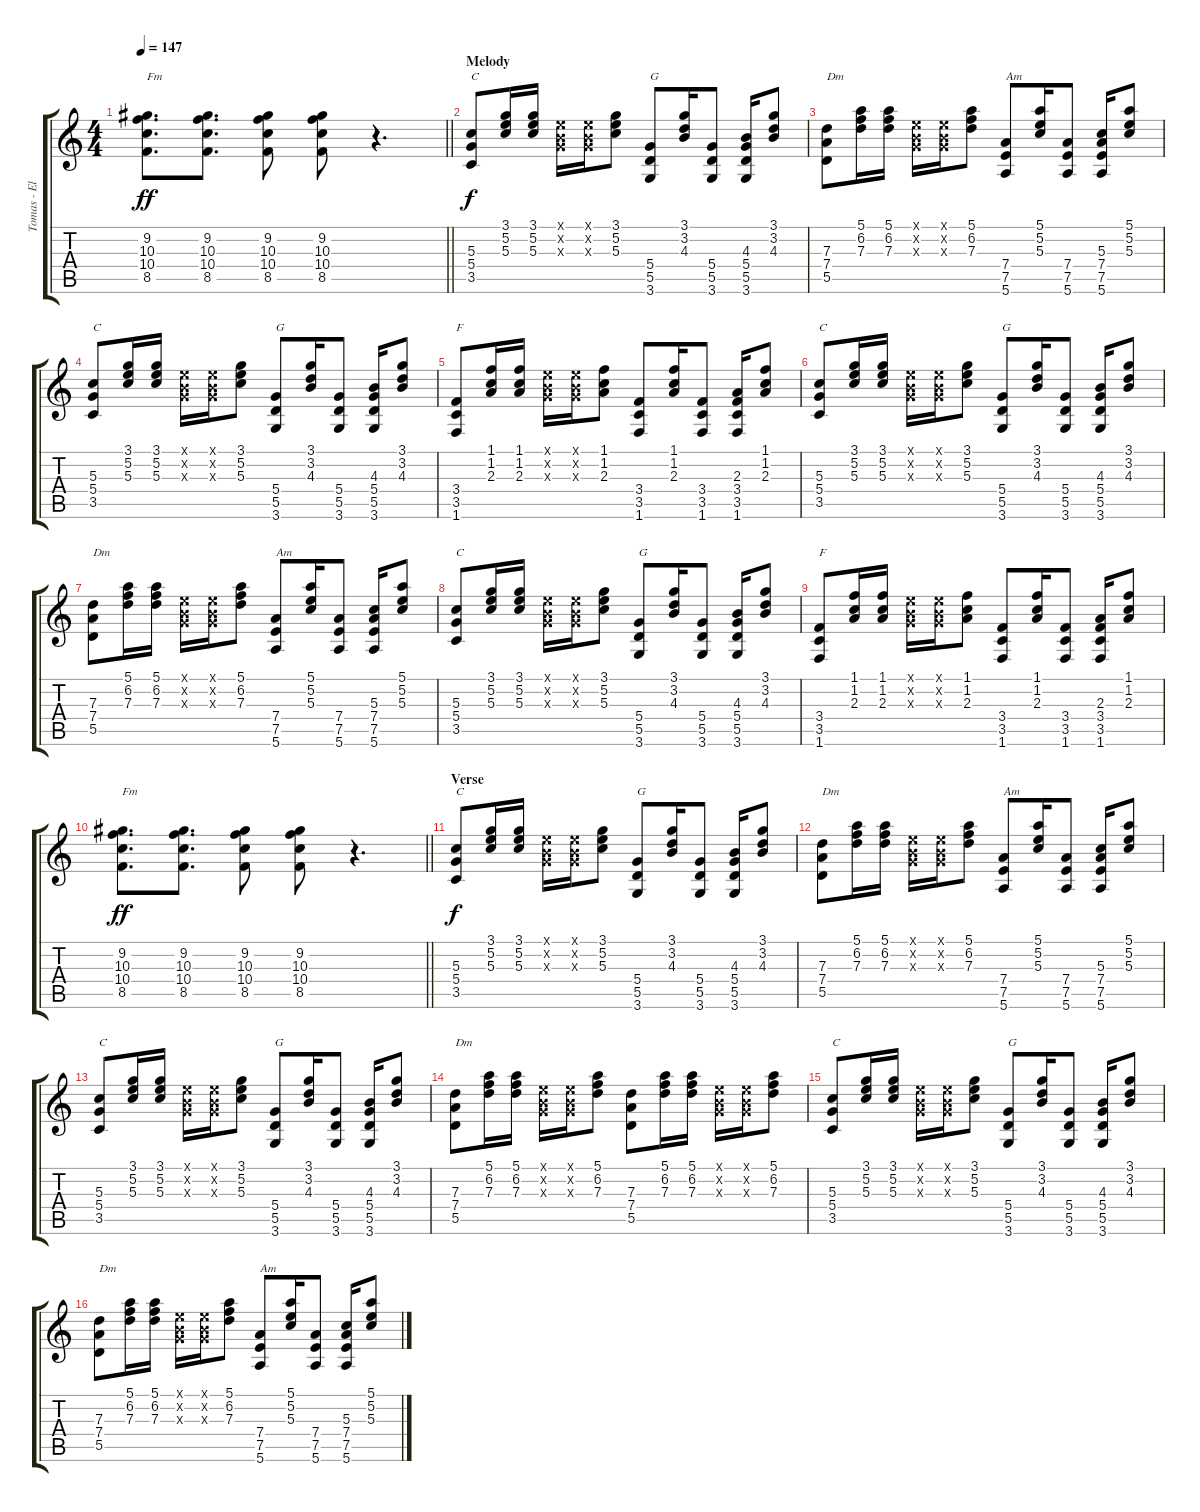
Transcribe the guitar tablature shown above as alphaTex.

\track ("Tomas - Elec. Guitar" "Tomas - El") {instrument electricguitarclean}
\staff {score tabs}
\tuning (E4 B3 G3 D3 A2 E2) {hide}
\ts (4 4)
\tempo 147
\clef g2
\barLineRight lightlight
\ks c
(9.2 10.3 10.4 8.5).8{d txt "Fm" dy ff} (9.2 10.3 10.4 8.5).8{d} (9.2 10.3 10.4 8.5).8 (9.2 10.3 10.4 8.5).8 r.4{d} |
\section ("" "Melody")
(5.3 5.4 3.5).8{txt "C" dy f} (3.1 5.2 5.3).16 (3.1 5.2 5.3).16 (0.1{x} 0.2{x} 0.3{x}).16 (0.1{x} 0.2{x} 0.3{x}).16 (3.1 5.2 5.3).8 (5.4 5.5 3.6).8{txt "G"} (3.1 3.2 4.3).16 (5.4 5.5 3.6).8 (4.3 5.4 5.5 3.6).16 (3.1 3.2 4.3).8 |
(7.3 7.4 5.5).8{txt "Dm"} (5.1 6.2 7.3).16 (5.1 6.2 7.3).16 (0.1{x} 0.2{x} 0.3{x}).16 (0.1{x} 0.2{x} 0.3{x}).16 (5.1 6.2 7.3).8 (7.4 7.5 5.6).8{txt "Am"} (5.1 5.2 5.3).16 (7.4 7.5 5.6).8 (5.3 7.4 7.5 5.6).16 (5.1 5.2 5.3).8 |
(5.3 5.4 3.5).8{txt "C"} (3.1 5.2 5.3).16 (3.1 5.2 5.3).16 (0.1{x} 0.2{x} 0.3{x}).16 (0.1{x} 0.2{x} 0.3{x}).16 (3.1 5.2 5.3).8 (5.4 5.5 3.6).8{txt "G"} (3.1 3.2 4.3).16 (5.4 5.5 3.6).8 (4.3 5.4 5.5 3.6).16 (3.1 3.2 4.3).8 |
(3.4 3.5 1.6).8{txt "F"} (1.1 1.2 2.3).16 (1.1 1.2 2.3).16 (0.1{x} 0.2{x} 0.3{x}).16 (0.1{x} 0.2{x} 0.3{x}).16 (1.1 1.2 2.3).8 (3.4 3.5 1.6).8 (1.1 1.2 2.3).16 (3.4 3.5 1.6).8 (2.3 3.4 3.5 1.6).16 (1.1 1.2 2.3).8 |
(5.3 5.4 3.5).8{txt "C"} (3.1 5.2 5.3).16 (3.1 5.2 5.3).16 (0.1{x} 0.2{x} 0.3{x}).16 (0.1{x} 0.2{x} 0.3{x}).16 (3.1 5.2 5.3).8 (5.4 5.5 3.6).8{txt "G"} (3.1 3.2 4.3).16 (5.4 5.5 3.6).8 (4.3 5.4 5.5 3.6).16 (3.1 3.2 4.3).8 |
(7.3 7.4 5.5).8{txt "Dm"} (5.1 6.2 7.3).16 (5.1 6.2 7.3).16 (0.1{x} 0.2{x} 0.3{x}).16 (0.1{x} 0.2{x} 0.3{x}).16 (5.1 6.2 7.3).8 (7.4 7.5 5.6).8{txt "Am"} (5.1 5.2 5.3).16 (7.4 7.5 5.6).8 (5.3 7.4 7.5 5.6).16 (5.1 5.2 5.3).8 |
(5.3 5.4 3.5).8{txt "C"} (3.1 5.2 5.3).16 (3.1 5.2 5.3).16 (0.1{x} 0.2{x} 0.3{x}).16 (0.1{x} 0.2{x} 0.3{x}).16 (3.1 5.2 5.3).8 (5.4 5.5 3.6).8{txt "G"} (3.1 3.2 4.3).16 (5.4 5.5 3.6).8 (4.3 5.4 5.5 3.6).16 (3.1 3.2 4.3).8 |
(3.4 3.5 1.6).8{txt "F"} (1.1 1.2 2.3).16 (1.1 1.2 2.3).16 (0.1{x} 0.2{x} 0.3{x}).16 (0.1{x} 0.2{x} 0.3{x}).16 (1.1 1.2 2.3).8 (3.4 3.5 1.6).8 (1.1 1.2 2.3).16 (3.4 3.5 1.6).8 (2.3 3.4 3.5 1.6).16 (1.1 1.2 2.3).8 |
\barLineRight lightlight
(9.2 10.3 10.4 8.5).8{d txt "Fm" dy ff} (9.2 10.3 10.4 8.5).8{d} (9.2 10.3 10.4 8.5).8 (9.2 10.3 10.4 8.5).8 r.4{d} |
\section ("" "Verse")
(5.3 5.4 3.5).8{txt "C" dy f} (3.1 5.2 5.3).16 (3.1 5.2 5.3).16 (0.1{x} 0.2{x} 0.3{x}).16 (0.1{x} 0.2{x} 0.3{x}).16 (3.1 5.2 5.3).8 (5.4 5.5 3.6).8{txt "G"} (3.1 3.2 4.3).16 (5.4 5.5 3.6).8 (4.3 5.4 5.5 3.6).16 (3.1 3.2 4.3).8 |
(7.3 7.4 5.5).8{txt "Dm"} (5.1 6.2 7.3).16 (5.1 6.2 7.3).16 (0.1{x} 0.2{x} 0.3{x}).16 (0.1{x} 0.2{x} 0.3{x}).16 (5.1 6.2 7.3).8 (7.4 7.5 5.6).8{txt "Am"} (5.1 5.2 5.3).16 (7.4 7.5 5.6).8 (5.3 7.4 7.5 5.6).16 (5.1 5.2 5.3).8 |
(5.3 5.4 3.5).8{txt "C"} (3.1 5.2 5.3).16 (3.1 5.2 5.3).16 (0.1{x} 0.2{x} 0.3{x}).16 (0.1{x} 0.2{x} 0.3{x}).16 (3.1 5.2 5.3).8 (5.4 5.5 3.6).8{txt "G"} (3.1 3.2 4.3).16 (5.4 5.5 3.6).8 (4.3 5.4 5.5 3.6).16 (3.1 3.2 4.3).8 |
(7.3 7.4 5.5).8{txt "Dm"} (5.1 6.2 7.3).16 (5.1 6.2 7.3).16 (0.1{x} 0.2{x} 0.3{x}).16 (0.1{x} 0.2{x} 0.3{x}).16 (5.1 6.2 7.3).8 (7.3 7.4 5.5).8 (5.1 6.2 7.3).16 (5.1 6.2 7.3).16 (0.1{x} 0.2{x} 0.3{x}).16 (0.1{x} 0.2{x} 0.3{x}).16 (5.1 6.2 7.3).8 |
(5.3 5.4 3.5).8{txt "C"} (3.1 5.2 5.3).16 (3.1 5.2 5.3).16 (0.1{x} 0.2{x} 0.3{x}).16 (0.1{x} 0.2{x} 0.3{x}).16 (3.1 5.2 5.3).8 (5.4 5.5 3.6).8{txt "G"} (3.1 3.2 4.3).16 (5.4 5.5 3.6).8 (4.3 5.4 5.5 3.6).16 (3.1 3.2 4.3).8 |
(7.3 7.4 5.5).8{txt "Dm"} (5.1 6.2 7.3).16 (5.1 6.2 7.3).16 (0.1{x} 0.2{x} 0.3{x}).16 (0.1{x} 0.2{x} 0.3{x}).16 (5.1 6.2 7.3).8 (7.4 7.5 5.6).8{txt "Am"} (5.1 5.2 5.3).16 (7.4 7.5 5.6).8 (5.3 7.4 7.5 5.6).16 (5.1 5.2 5.3).8
